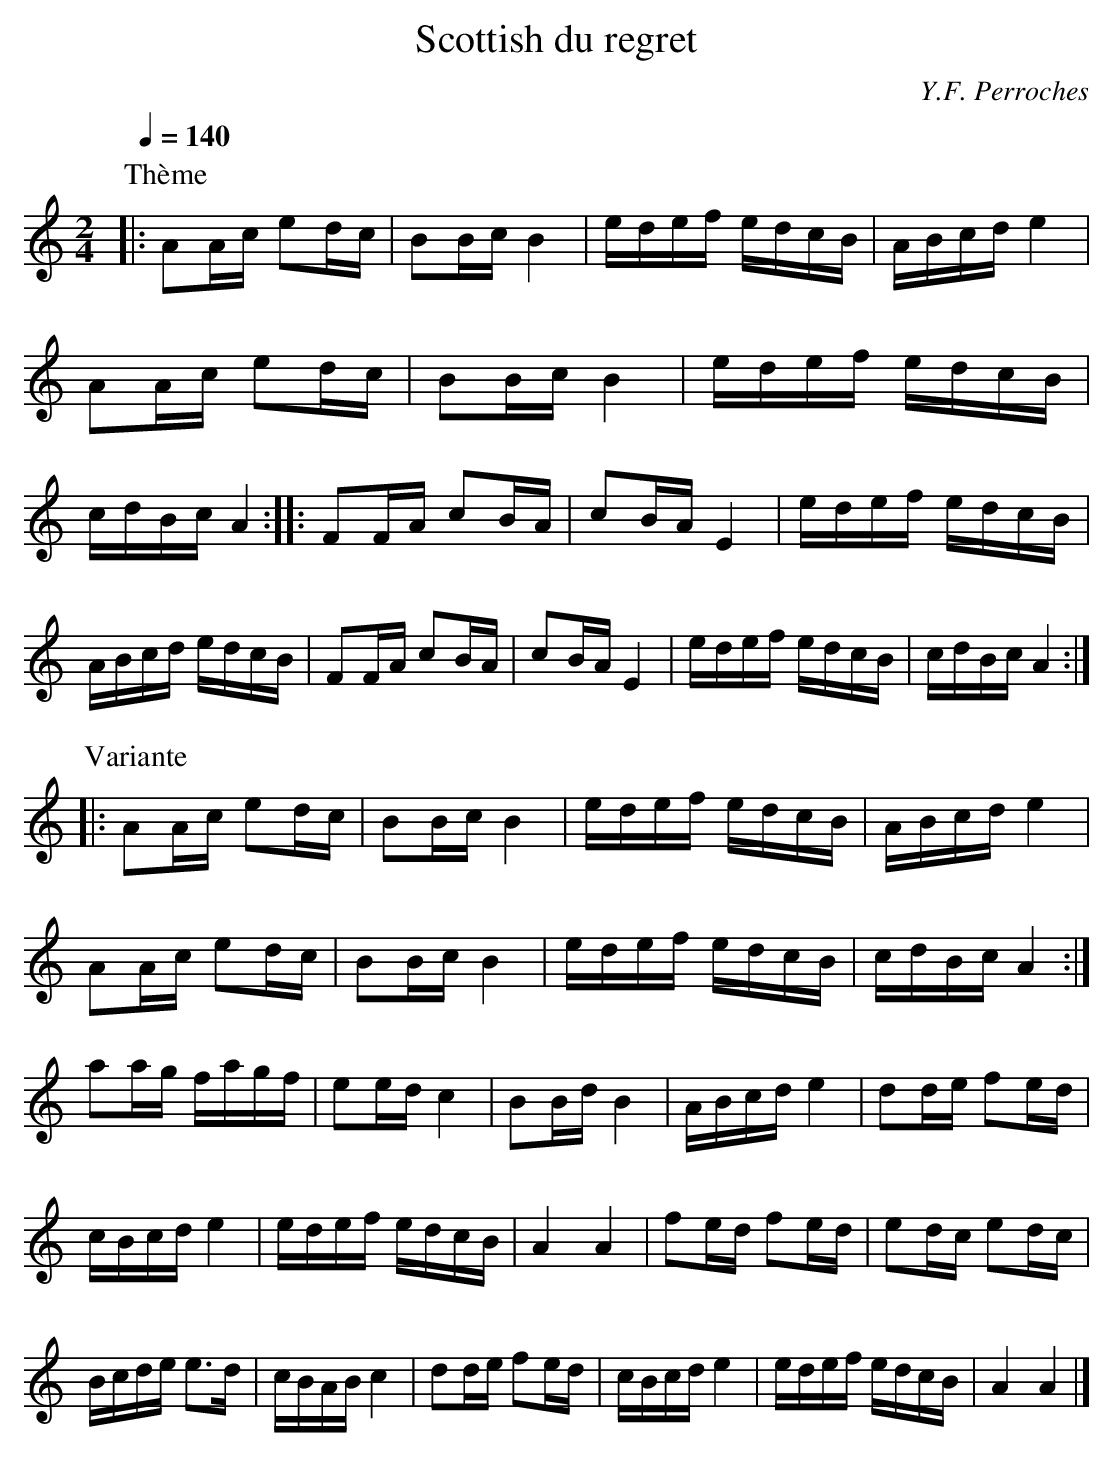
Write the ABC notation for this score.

X:1
T:Scottish du regret
C:Y.F. Perroches
M:2/4
L:1/16
Q:1/4=140
K:C
P:Thème
|: A2Ac e2dc | B2Bc B4 | edef edcB | ABcd e4 |\
A2Ac e2dc | B2Bc B4 | edef edcB | cdBc A4 ::\
F2FA c2BA | c2BA E4 | edef edcB | ABcd edcB | \
F2FA c2BA | c2BA E4 | edef edcB | cdBc A4 :|
%%vskip 1
P:Variante
|: A2Ac e2dc | B2Bc B4 | edef edcB | ABcd e4 |\
A2Ac e2dc | B2Bc B4 | edef edcB | cdBc A4 :|\
a2ag fagf | e2ed c4 | B2Bd B4 | ABcd e4 |\
d2de f2ed | cBcd e4 | edef edcB | A4 A4 |\
f2ed f2ed | e2dc e2dc | Bcde e3d | cBAB c4 |\
d2de f2ed | cBcd e4 | edef edcB | A4 A4 |]
